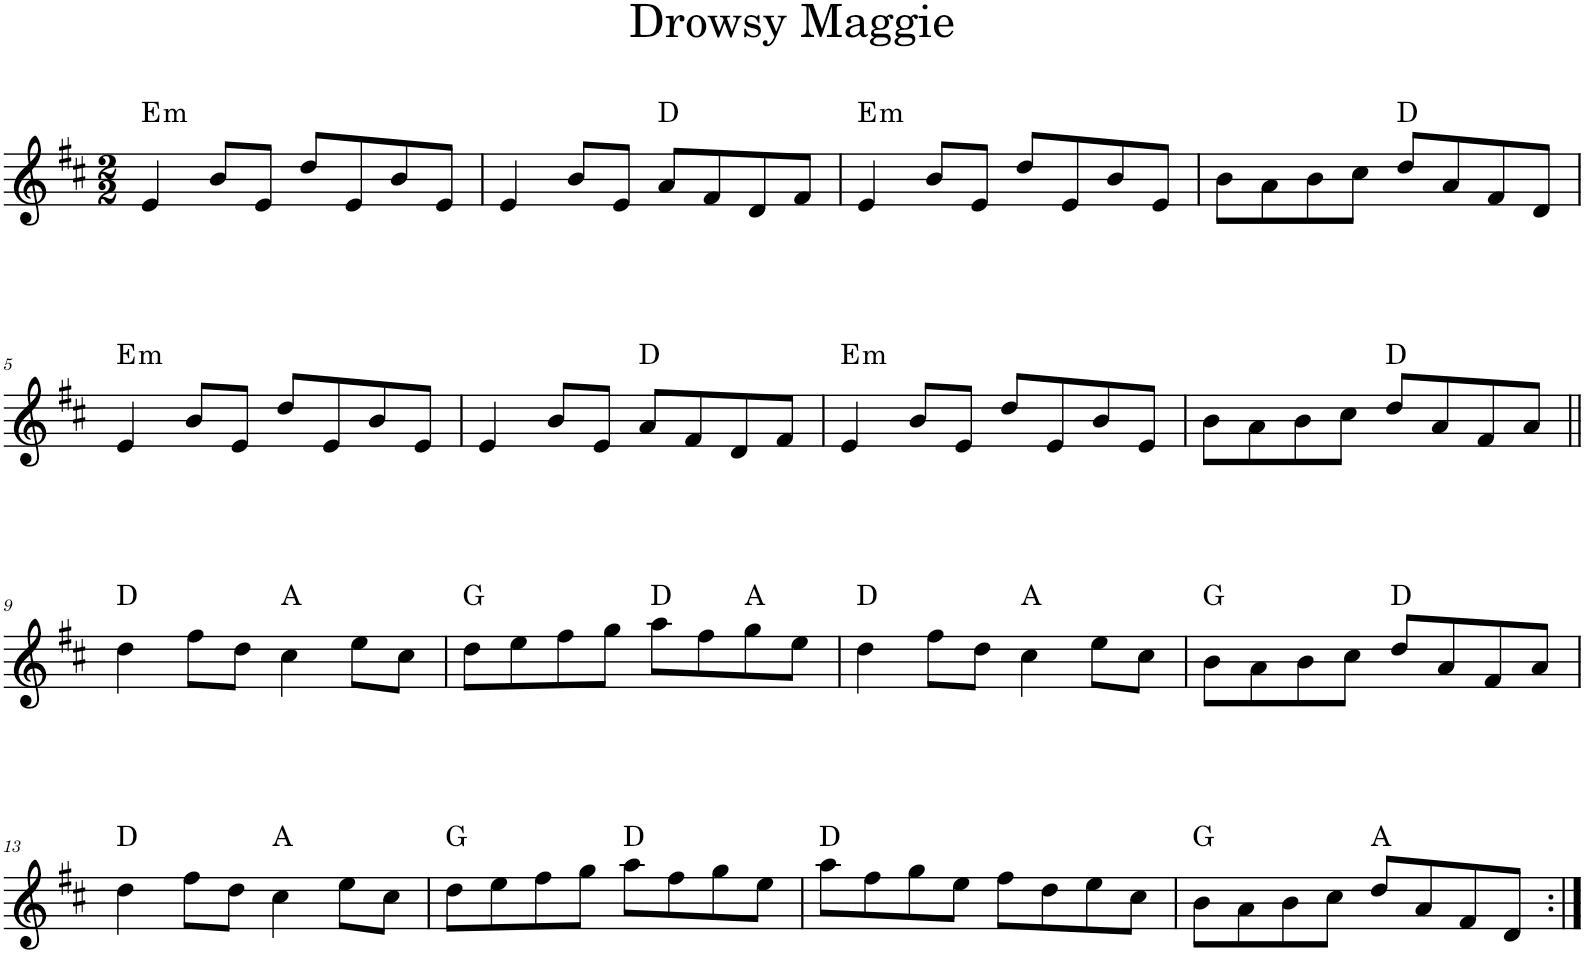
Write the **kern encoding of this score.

**kern	**harte
*part1	*part1
*staff1	*
*I"Piano	*
*I'Pno	*
*clefG2	*
*k[f#c#]	*
*E:dor	*
*M2/2	*
=1	=1
!	!LO:H:kt=m
4e/	E:min
8b/L	.
8e/J	.
8dd/L	.
8e/	.
8b/	.
8e/J	.
=2	=2
4e/	.
8b/L	.
8e/J	.
8a/L	D:maj
8f#/	.
8d/	.
8f#/J	.
=3	=3
!	!LO:H:kt=m
4e/	E:min
8b/L	.
8e/J	.
8dd/L	.
8e/	.
8b/	.
8e/J	.
=4	=4
8b\L	.
8a\	.
8b\	.
8cc#\J	.
8dd/L	D:maj
8a/	.
8f#/	.
8d/J	.
!!LO:LB:g=z
=5	=5
!	!LO:H:kt=m
4e/	E:min
8b/L	.
8e/J	.
8dd/L	.
8e/	.
8b/	.
8e/J	.
=6	=6
4e/	.
8b/L	.
8e/J	.
8a/L	D:maj
8f#/	.
8d/	.
8f#/J	.
=7	=7
!	!LO:H:kt=m
4e/	E:min
8b/L	.
8e/J	.
8dd/L	.
8e/	.
8b/	.
8e/J	.
=8	=8
8b\L	.
8a\	.
8b\	.
8cc#\J	.
8dd/L	D:maj
8a/	.
8f#/	.
8a/J	.
!!LO:LB:g=z
=9||	=9||
4dd\	D:maj
8ff#\L	.
8dd\J	.
4cc#\	A:maj
8ee\L	.
8cc#\J	.
=10	=10
8dd\L	G:maj
8ee\	.
8ff#\	.
8gg\J	.
8aa\L	D:maj
8ff#\	.
8gg\	A:maj
8ee\J	.
=11	=11
4dd\	D:maj
8ff#\L	.
8dd\J	.
4cc#\	A:maj
8ee\L	.
8cc#\J	.
=12	=12
8b\L	G:maj
8a\	.
8b\	.
8cc#\J	.
8dd/L	D:maj
8a/	.
8f#/	.
8a/J	.
!!LO:LB:g=z
=13	=13
4dd\	D:maj
8ff#\L	.
8dd\J	.
4cc#\	A:maj
8ee\L	.
8cc#\J	.
=14	=14
8dd\L	G:maj
8ee\	.
8ff#\	.
8gg\J	.
8aa\L	D:maj
8ff#\	.
8gg\	.
8ee\J	.
=15	=15
8aa\L	D:maj
8ff#\	.
8gg\	.
8ee\J	.
8ff#\L	.
8dd\	.
8ee\	.
8cc#\J	.
=16	=16
8b\L	G:maj
8a\	.
8b\	.
8cc#\J	.
8dd/L	A:maj
8a/	.
8f#/	.
8d/J	.
=:|!	=:|!
*-	*-
